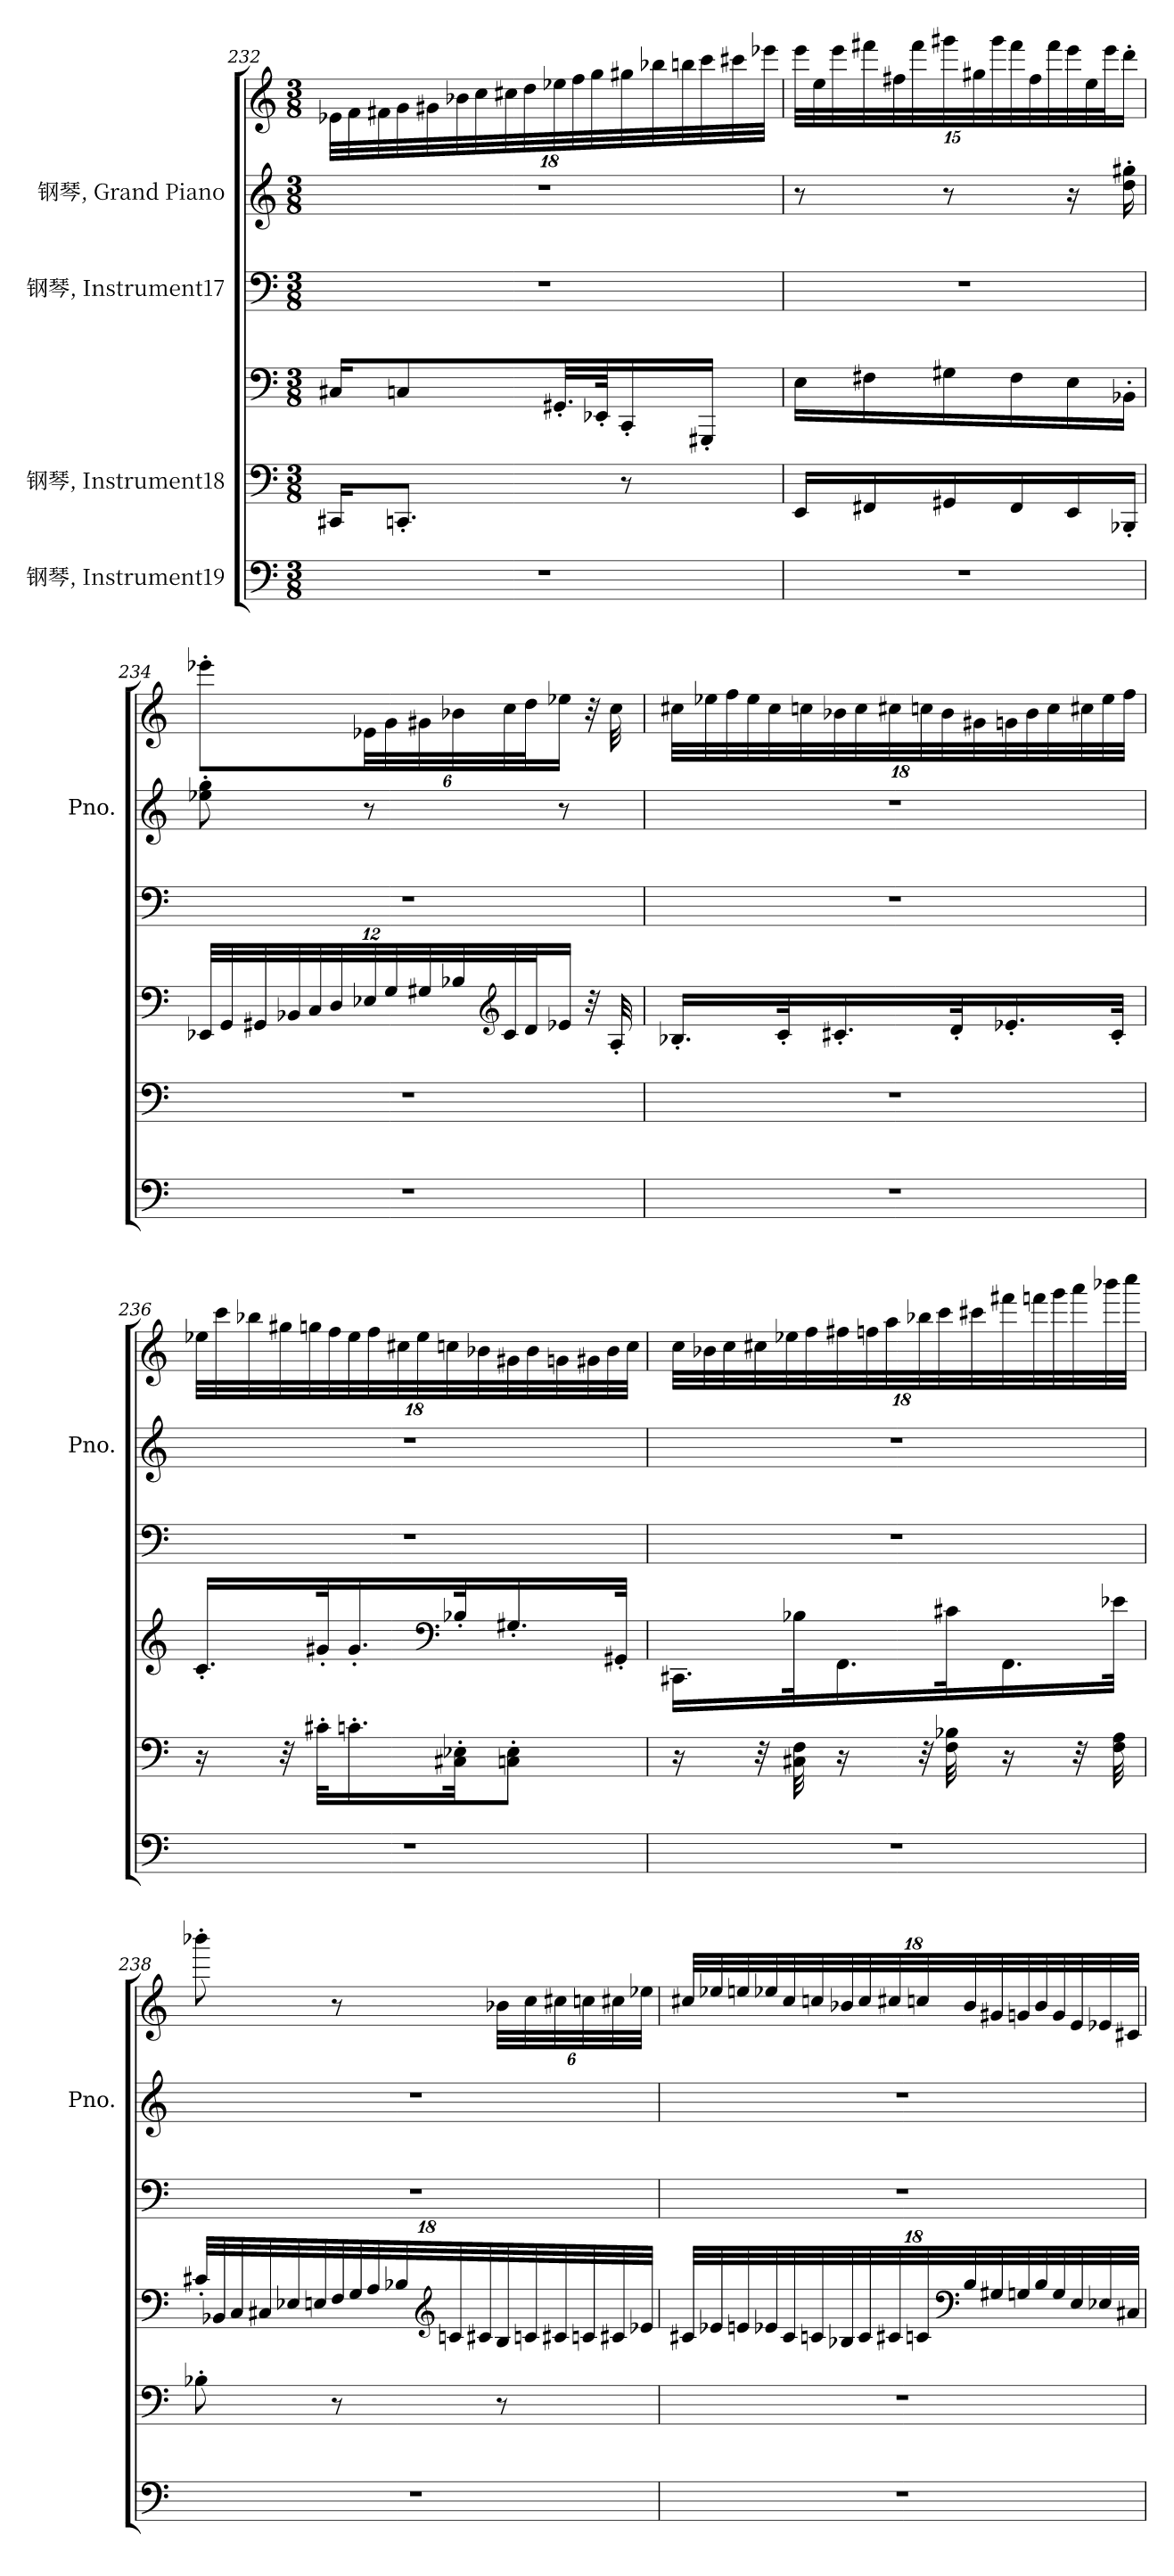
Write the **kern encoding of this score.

**kern	**kern	**kern	**kern	**kern	**kern
*part4	*part3	*part3	*part2	*part1	*part1
*staff6	*staff5	*staff4	*staff3	*staff2	*staff1
*I"钢琴, Instrument19	*I"钢琴, Instrument18	*	*I"钢琴, Instrument17	*I"钢琴, Grand Piano	*
*	*	*	*	*I'Pno.	*
!!LO:LB:g=z
*clefF4	*clefF4	*clefF4	*clefF4	*clefG2	*clefG2
*k[]	*k[]	*k[]	*k[]	*k[]	*k[]
*M3/8	*M3/8	*M3/8	*M3/8	*M3/8	*M3/8
*	*	*	*	*	*Xbrackettup
=232	=232	=232	=232	=232	=232
4.r	16CC#X/KL	16C#X/KL	4.r	4.r	48e-X\LLL
.	.	.	.	.	48f\
.	.	.	.	.	48f#X\
.	8.CCn'/J	8Cn/	.	.	48g\
.	.	.	.	.	48g#X\
.	.	.	.	.	48b-X\
.	.	.	.	.	48cc\
.	.	.	.	.	48cc#X\
.	.	.	.	.	48dd\
.	.	32.GG#X'/LL	.	.	48ee-X\
.	.	.	.	.	48ff\
.	.	.	.	.	48gg\
.	.	64EE-X'/JK	.	.	.
.	8r	16CC'/	.	.	48gg#X\
.	.	.	.	.	48bb-X\
.	.	.	.	.	48bbn\
.	.	16GGG#X'/JJ	.	.	48ccc\
.	.	.	.	.	48ccc#X\
.	.	.	.	.	48eee-X\JJJ
!!LO:PB:g=z
=233	=233	=233	=233	=233	=233
4.r	16EE/LL	16E\LL	4.r	8r	48eee\LLL
.	.	.	.	.	48ee\
.	.	.	.	.	48eee\
.	16FF#X/	16F#X\	.	.	48fff#X\
.	.	.	.	.	48ff#X\
.	.	.	.	.	48fff#\
.	16GG#X/	16G#X\	.	8r	48ggg#X\
.	.	.	.	.	48gg#X\
.	.	.	.	.	48ggg#\
.	16FF#/	16F#\	.	.	48fff#\
.	.	.	.	.	48ff#\
.	.	.	.	.	48fff#\
.	16EE/	16E\	.	16r	48eee\
.	.	.	.	.	48ee\
.	.	.	.	.	48eee\J
.	16BBB-X'/JJ	16BB-X'\JJ	.	16dd\' 16gg#X\'	16ddd'\JJ
=234	=234	=234	=234	=234	=234
*	*	*Xbrackettup	*	*	*
4.r	4.r	48EE-X/LLL	4.r	8ee-X\' 8gg\'	8eee-X'\L
.	.	48GG/	.	.	.
.	.	48GG#X/	.	.	.
.	.	48BB-X/	.	.	.
.	.	48C/	.	.	.
.	.	48D/	.	.	.
.	.	48E-X/	.	8r	48e-X\LL
.	.	48G/	.	.	48g\
.	.	48G#X/	.	.	48g#X\
.	.	48B-X/	.	.	48b-X\
*	*	*clefG2	*	*	*
.	.	48c/	.	.	48cc\
.	.	48d/J	.	.	48dd\J
.	.	16e-X/JJ	.	8r	16ee-X\JJ
.	.	32r	.	.	32r
.	.	32A'/	.	.	32cc\
!!LO:LB:g=z
=235	=235	=235	=235	=235	=235
4.r	4.r	16.B-X'/LL	4.r	4.r	48cc#X\LLL
.	.	.	.	.	48ee-X\
.	.	.	.	.	48ff\
.	.	.	.	.	48ee-\
.	.	.	.	.	48cc#\
.	.	32c'/K	.	.	.
.	.	.	.	.	48ccn\
.	.	16.c#X'/	.	.	48b-X\
.	.	.	.	.	48cc\
.	.	.	.	.	48cc#X\
.	.	.	.	.	48ccn\
.	.	.	.	.	48b-\
.	.	32d'/K	.	.	.
.	.	.	.	.	48g#X\
.	.	16.e-X'/	.	.	48gn\
.	.	.	.	.	48b-\
.	.	.	.	.	48cc\
.	.	.	.	.	48cc#X\
.	.	.	.	.	48ee-\
.	.	32c#'/JJk	.	.	.
.	.	.	.	.	48ff\JJJ
!!LO:PB:g=z
=236	=236	=236	=236	=236	=236
4.r	16r	16.c'/LL	4.r	4.r	48ee-X\LLL
.	.	.	.	.	48ccc\
.	.	.	.	.	48bb-X\
.	32r	.	.	.	48gg#X\
.	.	.	.	.	48ggn\
.	32c#X'\KLL	32g#X'/K	.	.	.
.	.	.	.	.	48ff\
.	16.cn'\	16.g#'/	.	.	48ee-\
.	.	.	.	.	48ff\
.	.	.	.	.	48cc#X\
.	.	.	.	.	48ee-\
.	.	.	.	.	48ccn\
*	*	*clefF4	*	*	*
.	32C#X\' 32E-X\'JK	32B-X'/K	.	.	.
.	.	.	.	.	48b-X\
.	8Cn\' 8E-\'J	16.G#X'/	.	.	48g#X\
.	.	.	.	.	48b-\
.	.	.	.	.	48gn\
.	.	.	.	.	48g#X\
.	.	.	.	.	48b-\
.	.	32GG#X'/JJk	.	.	.
.	.	.	.	.	48cc\JJJ
!!LO:LB:g=z
=237	=237	=237	=237	=237	=237
4.r	16r	16.CC#X\LL	4.r	4.r	48cc\LLL
.	.	.	.	.	48b-X\
.	.	.	.	.	48cc\
.	32r	.	.	.	48cc#X\
.	.	.	.	.	48ee-X\
.	32C#X\ 32F\	32B-X\K	.	.	.
.	.	.	.	.	48ff\
.	16r	16.FF\	.	.	48ff#X\
.	.	.	.	.	48ffn\
.	.	.	.	.	48aa\
.	32r	.	.	.	48bb-X\
.	.	.	.	.	48ccc\
.	32F\ 32B-X\	32c#X\K	.	.	.
.	.	.	.	.	48ccc#X\
.	16r	16.FF\	.	.	48fff#X\
.	.	.	.	.	48fffn\
.	.	.	.	.	48ggg\
.	32r	.	.	.	48aaa\
.	.	.	.	.	48bbb-X\
.	32F\ 32A\	32e-X\JJk	.	.	.
.	.	.	.	.	48cccc\JJJ
!!LO:PB:g=z
=238	=238	=238	=238	=238	=238
4.r	8B-X'\	48c#X'/LLL	4.r	4.r	8bbb-X'\
.	.	48BB-X/	.	.	.
.	.	48C/	.	.	.
.	.	48C#X/	.	.	.
.	.	48E-X/	.	.	.
.	.	48En/	.	.	.
.	8r	48F/	.	.	8r
.	.	48G/	.	.	.
.	.	48A/	.	.	.
.	.	48B-X/	.	.	.
*	*	*clefG2	*	*	*
.	.	48cn/	.	.	.
.	.	48c#X/	.	.	.
.	8r	48B-/	.	.	48b-X\LLL
.	.	48cn/	.	.	48cc\
.	.	48c#X/	.	.	48cc#X\
.	.	48cn/	.	.	48ccn\
.	.	48c#X/	.	.	48cc#X\
.	.	48e-X/JJJ	.	.	48ee-X\JJJ
!!LO:LB:g=z
=239	=239	=239	=239	=239	=239
4.r	4.r	48c#X/LLL	4.r	4.r	48cc#X/LLL
.	.	48e-X/	.	.	48ee-X/
.	.	48en/	.	.	48een/
.	.	48e-X/	.	.	48ee-X/
.	.	48c#/	.	.	48cc#/
.	.	48cn/	.	.	48ccn/
.	.	48B-X/	.	.	48b-X/
.	.	48c/	.	.	48cc/
.	.	48c#X/	.	.	48cc#X/
.	.	48cn/	.	.	48ccn/
*	*	*clefF4	*	*	*
.	.	48B-/	.	.	48b-/
.	.	48G#X/	.	.	48g#X/
.	.	48Gn/	.	.	48gn/
.	.	48B-/	.	.	48b-/
.	.	48G/	.	.	48g/
.	.	48E/	.	.	48e/
.	.	48E-X/	.	.	48e-X/
.	.	48C#X/JJJ	.	.	48c#X/JJJ
=	=	=	=	=	=
*-	*-	*-	*-	*-	*-
